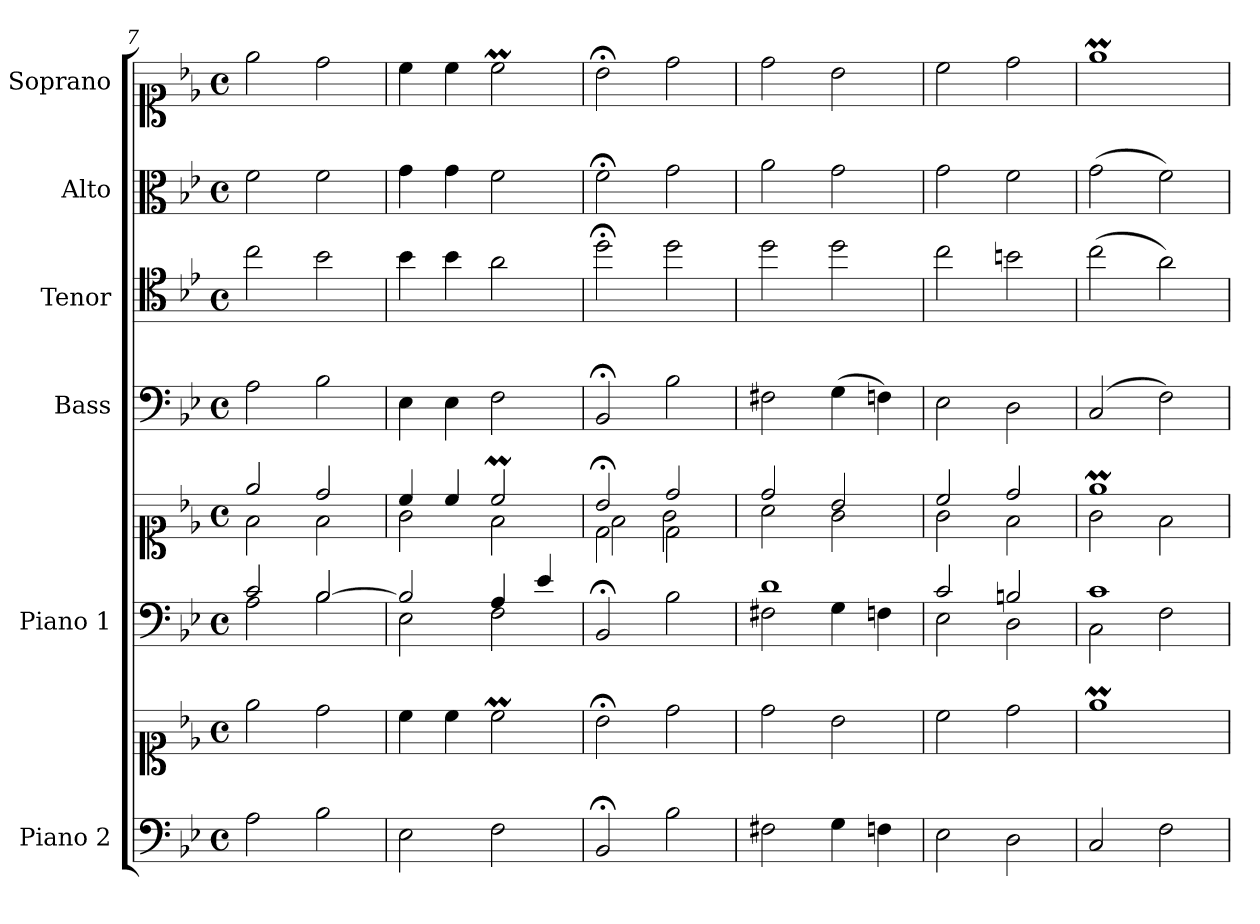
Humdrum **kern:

**kern	**kern	**kern	**kern	**kern	**kern	**kern	**kern
*part6	*part6	*part5	*part5	*part4	*part3	*part2	*part1
*staff8	*staff7	*staff6	*staff5	*staff4	*staff3	*staff2	*staff1
*I"Piano 2	*	*I"Piano 1	*	*I"Bass	*I"Tenor	*I"Alto	*I"Soprano
*I'Pno 2	*	*I'Pno 1	*	*I'B.	*I'T.	*I'A.	*I'S.
*clefF4	*clefC1	*clefF4	*clefC1	*clefF4	*clefC4	*clefC3	*clefC1
*	*	*	*	*	*ITrd7c12	*	*
*k[b-e-]	*k[b-e-]	*k[b-e-]	*k[b-e-]	*k[b-e-]	*k[b-e-]	*k[b-e-]	*k[b-e-]
*B-:	*B-:	*B-:	*B-:	*B-:	*B-:	*B-:	*B-:
*M4/4	*M4/4	*M4/4	*M4/4	*M4/4	*M4/4	*M4/4	*M4/4
*met(c)	*met(c)	*met(c)	*met(c)	*met(c)	*met(c)	*met(c)	*met(c)
=7	=7	=7	=7	=7	=7	=7	=7
*	*	*^	*^	*	*	*	*
2A\	2ee-\	2c/	2A\	2ee-/	2f\	2A\	2c\	2f\	2ee-\
2B-\	2dd\	[>2B-/	2B-\	2dd/	2f\	2B-\	2B-\	2f\	2dd\
=8	=8	=8	=8	=8	=8	=8	=8	=8	=8
2E-\	4cc\	2B-/]	2E-\	4cc/	2g\	4E-\	4B-\	4g\	4cc\
.	4cc\	.	.	4cc/	.	4E-\	4B-\	4g\	4cc\
2F\	2ccM\	4A/	2F\	2ccM/	2f\	2F\	2A\	2f\	2ccM\
.	.	4e-/	.	.	.	.	.	.	.
*	*	*v	*v	*	*	*	*	*	*
=9	=9	=9	=9	=9	=9	=9	=9	=9
*	*	*	*	*^	*	*	*	*
2BB-;/	2b-;<\	2BB-;/	2b-;</	2d\	2f\	2BB-;</	2d;<\	2f;<\	2b-;<\
2B-\	2dd\	2B-\	2dd/	2d\	2g\	2B-\	2d\	2g\	2dd\
*	*	*	*	*v	*v	*	*	*	*
=10	=10	=10	=10	=10	=10	=10	=10	=10
*	*	*^	*	*	*	*	*	*
2F#X\	2dd\	1d/	2F#X\	2dd/	2a\	2F#X\	2d\	2a\	2dd\
4G\	2b-\	.	4G\	2b-/	2g\	(4G\	2d\	2g\	2b-\
4Fn\	.	.	4Fn\	.	.	4Fn\)	.	.	.
=11	=11	=11	=11	=11	=11	=11	=11	=11	=11
2E-\	2cc\	2c/	2E-\	2cc/	2g\	2E-\	2c\	2g\	2cc\
2D\	2dd\	2Bn/	2D\	2dd/	2f\	2D\	2Bn\	2f\	2dd\
=12	=12	=12	=12	=12	=12	=12	=12	=12	=12
2C/	1ee-Mi\	1c/	2C\	1ee-M/	2g\	(2C/	(2c\	(2g\	1ee-M\
2F\	.	.	2F\	.	2f\	2F\)	2A\)	2f\)	.
*	*	*v	*v	*	*	*	*	*	*
*	*	*	*v	*v	*	*	*	*
=	=	=	=	=	=	=	=
*-	*-	*-	*-	*-	*-	*-	*-
